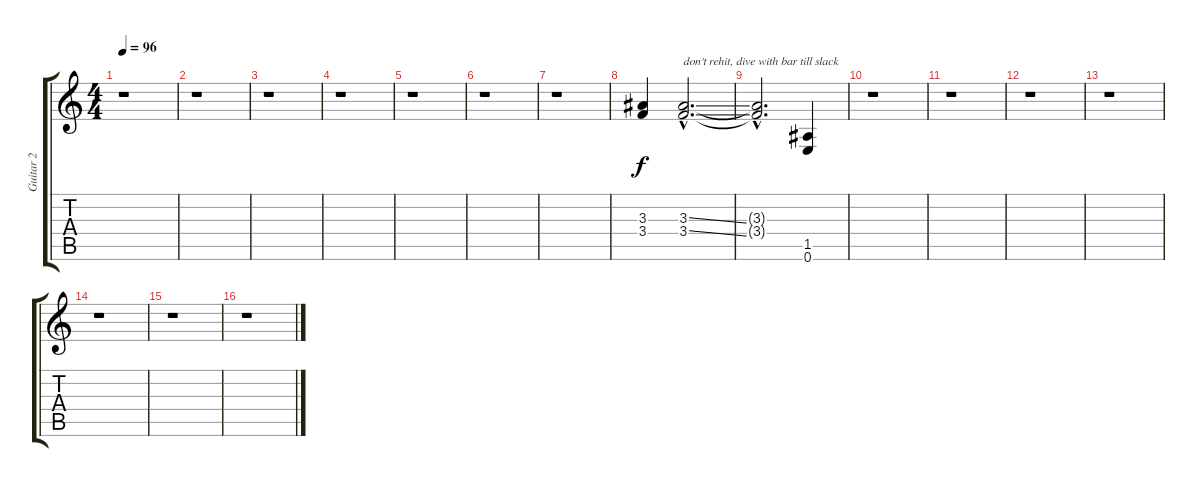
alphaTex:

\track ("Guitar 2" "Guitar 2") {instrument distortionguitar}
\staff {score tabs}
\tuning (E4 B3 G3 D3 A2 E2) {hide}
\ts (4 4)
\tempo 96
\clef g2
\ks c
r.1{dy f instrument distortionguitar} |
r.1 |
r.1 |
r.1 |
r.1 |
r.1 |
r.1 |
(3.3 3.4).4 (3.3{ss hac} 3.4{ss hac}).2{d txt "don't rehit, dive with bar till slack"} |
(3.3{hac t} 3.4{hac t}).2{d} (1.5 0.6).4 |
r.1 |
r.1 |
r.1 |
r.1 |
r.1 |
r.1 |
r.1
